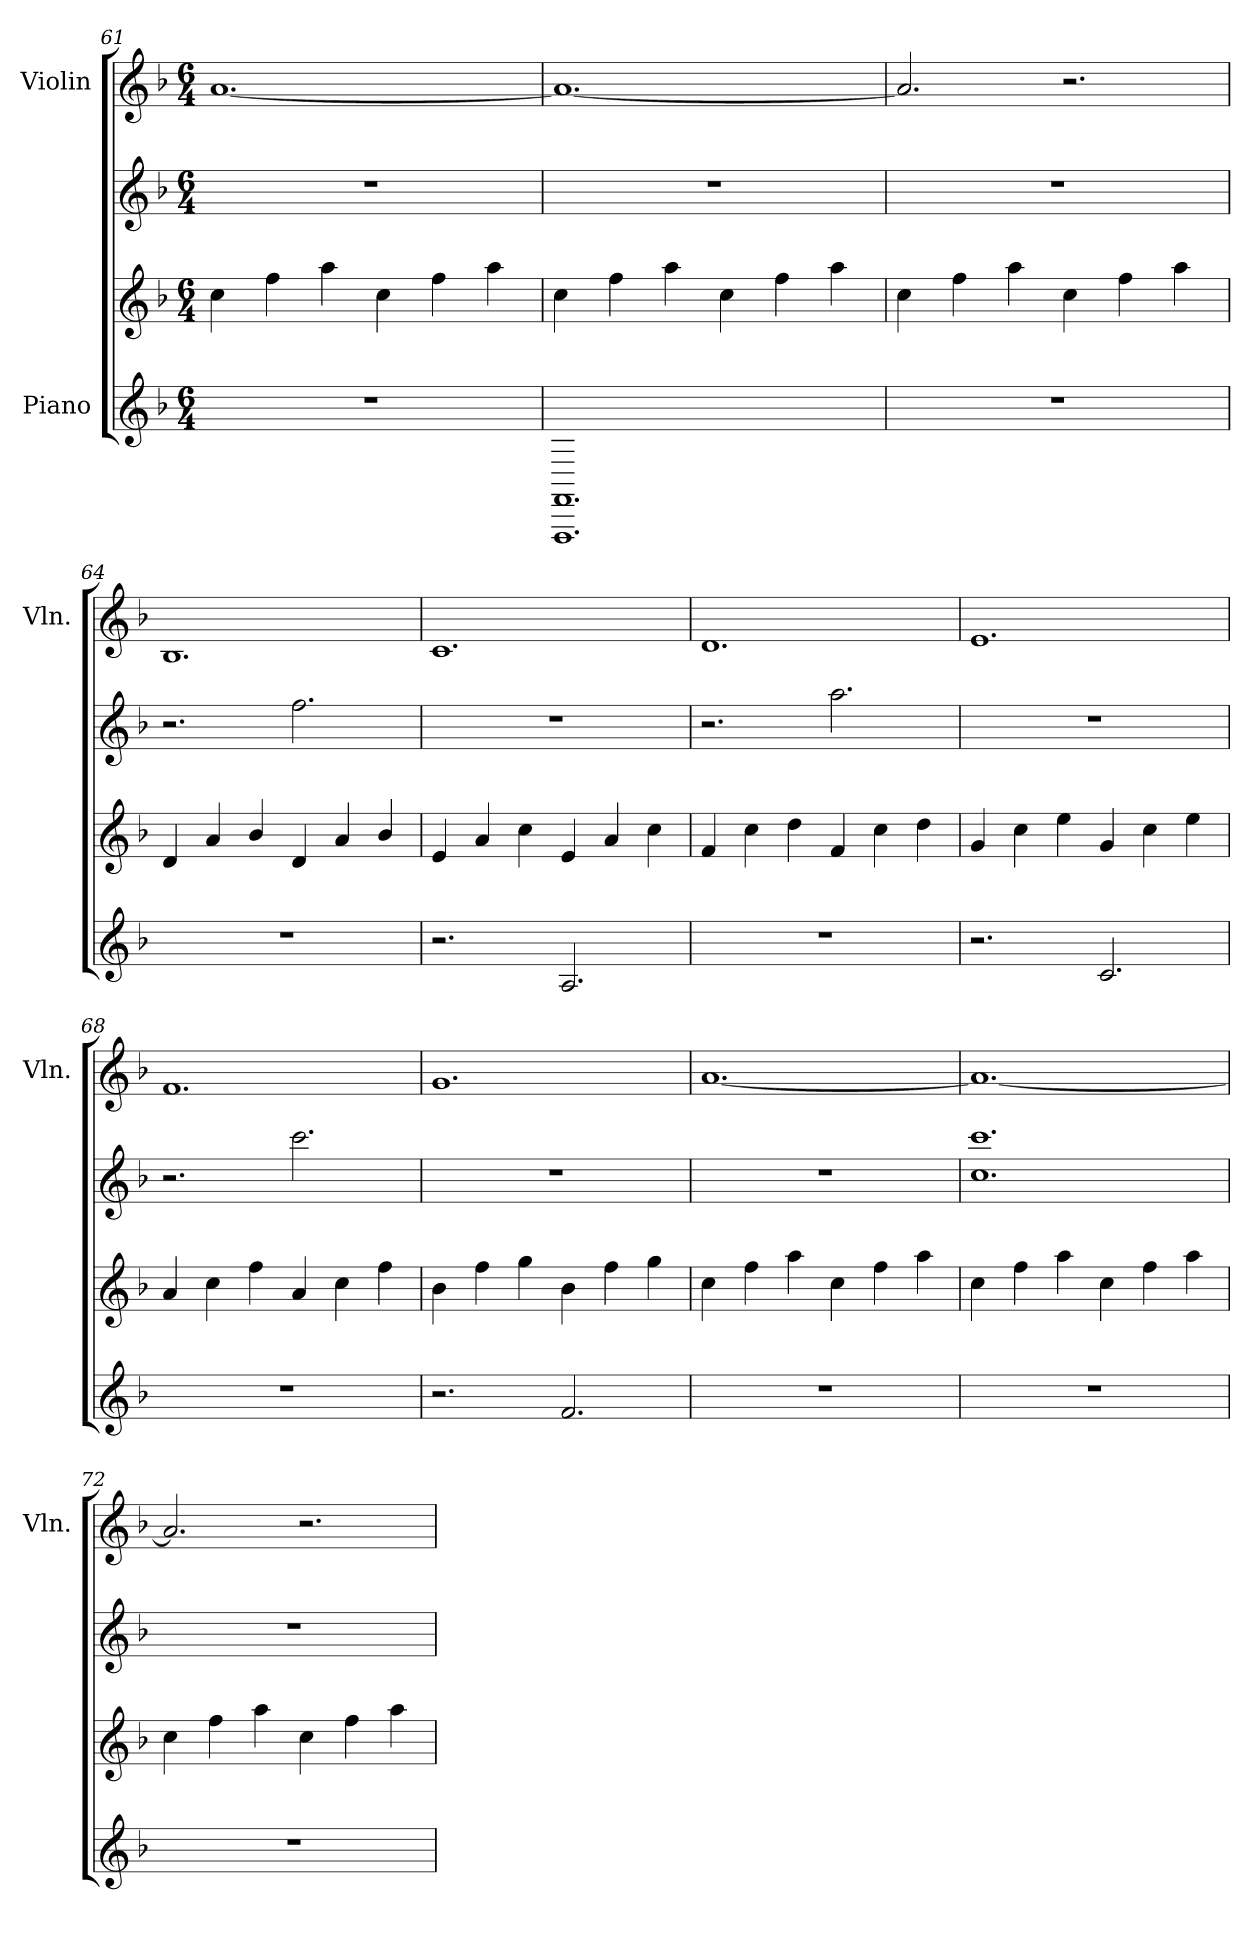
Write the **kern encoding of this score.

**kern	**kern	**kern	**kern
*part2	*part2	*part2	*part1
*staff4	*staff3	*staff2	*staff1
*I"Piano	*	*	*I"Violin
*	*	*	*I'Vln.
!!LO:PB:g=z
*clefG2	*clefG2	*clefG2	*clefG2
*k[b-]	*k[b-]	*k[b-]	*k[b-]
*F:	*F:	*F:	*F:
*M6/4	*M6/4	*M6/4	*M6/4
=61	=61	=61	=61
1.r	4cc\	1.r	[<1.a
.	4ff\	.	.
.	4aa\	.	.
.	4cc\	.	.
.	4ff\	.	.
.	4aa\	.	.
=62	=62	=62	=62
1.FF 1.FFF	4cc\	1.r	1.a_<
.	4ff\	.	.
.	4aa\	.	.
.	4cc\	.	.
.	4ff\	.	.
.	4aa\	.	.
=63	=63	=63	=63
1.r	4cc\	1.r	2.a/]
.	4ff\	.	.
.	4aa\	.	.
.	4cc\	.	2.r
.	4ff\	.	.
.	4aa\	.	.
=64	=64	=64	=64
1.r	4d/	2.r	1.B-
.	4a/	.	.
.	4b-/	.	.
.	4d/	2.ff\	.
.	4a/	.	.
.	4b-/	.	.
!!LO:LB:g=z
=65	=65	=65	=65
2.r	4e/	1.r	1.c
.	4a/	.	.
.	4cc\	.	.
2.A/	4e/	.	.
.	4a/	.	.
.	4cc\	.	.
=66	=66	=66	=66
1.r	4f/	2.r	1.d
.	4cc\	.	.
.	4dd\	.	.
.	4f/	2.aa\	.
.	4cc\	.	.
.	4dd\	.	.
=67	=67	=67	=67
2.r	4g/	1.r	1.e
.	4cc\	.	.
.	4ee\	.	.
2.c/	4g/	.	.
.	4cc\	.	.
.	4ee\	.	.
=68	=68	=68	=68
1.r	4a/	2.r	1.f
.	4cc\	.	.
.	4ff\	.	.
.	4a/	2.ccc\	.
.	4cc\	.	.
.	4ff\	.	.
!!LO:LB:g=z
=69	=69	=69	=69
2.r	4b-\	1.r	1.g
.	4ff\	.	.
.	4gg\	.	.
2.f/	4b-\	.	.
.	4ff\	.	.
.	4gg\	.	.
=70	=70	=70	=70
1.r	4cc\	1.r	[<1.a
.	4ff\	.	.
.	4aa\	.	.
.	4cc\	.	.
.	4ff\	.	.
.	4aa\	.	.
=71	=71	=71	=71
*	*	*15ma	*
1.r	4cc\	1.ccccc 1.cccc	1.a_<
.	4ff\	.	.
.	4aa\	.	.
.	4cc\	.	.
.	4ff\	.	.
.	4aa\	.	.
=72	=72	=72	=72
*	*	*X15ma	*
1.r	4cc\	1.r	2.a/]
.	4ff\	.	.
.	4aa\	.	.
.	4cc\	.	2.r
.	4ff\	.	.
.	4aa\	.	.
=	=	=	=
*-	*-	*-	*-
